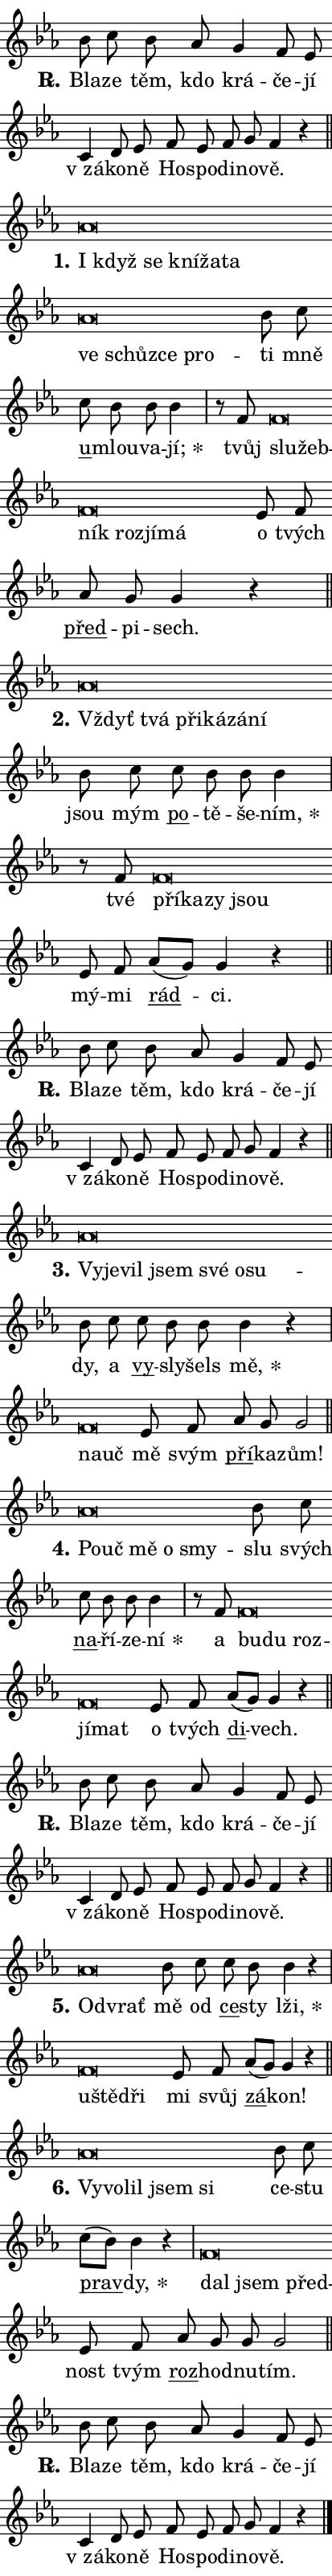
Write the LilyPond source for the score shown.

\version "2.24.0"
\header { tagline = "" }
\paper {
  indent = 0\cm
  top-margin = 0\cm
  right-margin = 0\cm
  bottom-margin = 0\cm
  left-margin = 0\cm
  paper-width = 7\cm
  page-breaking = #ly:one-page-breaking
  system-system-spacing.basic-distance = #11
  score-system-spacing.basic-distance = #11
  ragged-last = ##f
}


%% Author: Thomas Morley
%% https://lists.gnu.org/archive/html/lilypond-user/2020-05/msg00002.html
#(define (line-position grob)
"Returns position of @var[grob} in current system:
   @code{'start}, if at first time-step
   @code{'end}, if at last time-step
   @code{'middle} otherwise
"
  (let* ((col (ly:item-get-column grob))
         (ln (ly:grob-object col 'left-neighbor))
         (rn (ly:grob-object col 'right-neighbor))
         (col-to-check-left (if (ly:grob? ln) ln col))
         (col-to-check-right (if (ly:grob? rn) rn col))
         (break-dir-left
           (and
             (ly:grob-property col-to-check-left 'non-musical #f)
             (ly:item-break-dir col-to-check-left)))
         (break-dir-right
           (and
             (ly:grob-property col-to-check-right 'non-musical #f)
             (ly:item-break-dir col-to-check-right))))
        (cond ((eqv? 1 break-dir-left) 'start)
              ((eqv? -1 break-dir-right) 'end)
              (else 'middle))))

#(define (tranparent-at-line-position vctor)
  (lambda (grob)
  "Relying on @code{line-position} select the relevant enry from @var{vctor}.
Used to determine transparency,"
    (case (line-position grob)
      ((end) (not (vector-ref vctor 0)))
      ((middle) (not (vector-ref vctor 1)))
      ((start) (not (vector-ref vctor 2))))))

noteHeadBreakVisibility =
#(define-music-function (break-visibility)(vector?)
"Makes @code{NoteHead}s transparent relying on @var{break-visibility}"
#{
  \override NoteHead.transparent =
    #(tranparent-at-line-position break-visibility)
#})

#(define delete-ledgers-for-transparent-note-heads
  (lambda (grob)
    "Reads whether a @code{NoteHead} is transparent.
If so this @code{NoteHead} is removed from @code{'note-heads} from
@var{grob}, which is supposed to be @code{LedgerLineSpanner}.
As a result ledgers are not printed for this @code{NoteHead}"
    (let* ((nhds-array (ly:grob-object grob 'note-heads))
           (nhds-list
             (if (ly:grob-array? nhds-array)
                 (ly:grob-array->list nhds-array)
                 '()))
           ;; Relies on the transparent-property being done before
           ;; Staff.LedgerLineSpanner.after-line-breaking is executed.
           ;; This is fragile ...
           (to-keep
             (remove
               (lambda (nhd)
                 (ly:grob-property nhd 'transparent #f))
               nhds-list)))
      ;; TODO find a better method to iterate over grob-arrays, similiar
      ;; to filter/remove etc for lists
      ;; For now rebuilt from scratch
      (set! (ly:grob-object grob 'note-heads)  '())
      (for-each
        (lambda (nhd)
          (ly:pointer-group-interface::add-grob grob 'note-heads nhd))
        to-keep))))

hideNotes = {
  \noteHeadBreakVisibility #begin-of-line-visible
}
unHideNotes = {
  \noteHeadBreakVisibility #all-visible
}

% work-around for resetting accidentals
% https://lilypond.org/doc/v2.23/Documentation/notation/displaying-rhythms#unmetered-music
cadenzaMeasure = {
  \cadenzaOff
  \partial 1024 s1024
  \cadenzaOn
}

#(define-markup-command (accent layout props text) (markup?)
  "Underline accented syllable"
  (interpret-markup layout props
    #{\markup \override #'(offset . 4.3) \underline { #text }#}))

responsum = \markup \concat {
  "R" \hspace #-1.05 \path #0.1 #'((moveto 0 0.07) (lineto 0.9 0.8)) \hspace #0.05 "."
}

\layout {
    \context {
        \Staff
        \remove "Time_signature_engraver"
        \override LedgerLineSpanner.after-line-breaking = #delete-ledgers-for-transparent-note-heads
    }
    \context {
        \Voice {
            \override NoteHead.output-attributes = #'((class . "notehead"))
            \override Hairpin.height = #0.55
        }
    }
    \context {
        \Lyrics {
            \override StanzaNumber.output-attributes = #'((class . "stanzanumber"))
            \override LyricSpace.minimum-distance = #0.9
            \override LyricText.font-name = #"TeX Gyre Schola"
            \override LyricText.font-size = 1
            \override StanzaNumber.font-name = #"TeX Gyre Schola Bold"
            \override StanzaNumber.font-size = 1
        }
    }
}

% magnetic-lyrics.ily
%
%   written by
%     Jean Abou Samra <jean@abou-samra.fr>
%     Werner Lemberg <wl@gnu.org>
%
%   adapted by
%     Jiri Hon <jiri.hon@gmail.com>
%
% Version 2022-Apr-15

% https://www.mail-archive.com/lilypond-user@gnu.org/msg149350.html

#(define (Left_hyphen_pointer_engraver context)
   "Collect syllable-hyphen-syllable occurrences in lyrics and store
them in properties.  This engraver only looks to the left.  For
example, if the lyrics input is @code{foo -- bar}, it does the
following.

@itemize @bullet
@item
Set the @code{text} property of the @code{LyricHyphen} grob between
@q{foo} and @q{bar} to @code{foo}.

@item
Set the @code{left-hyphen} property of the @code{LyricText} grob with
text @q{foo} to the @code{LyricHyphen} grob between @q{foo} and
@q{bar}.
@end itemize

Use this auxiliary engraver in combination with the
@code{lyric-@/text::@/apply-@/magnetic-@/offset!} hook."
   (let ((hyphen #f)
         (text #f))
     (make-engraver
      (acknowledgers
       ((lyric-syllable-interface engraver grob source-engraver)
        (set! text grob)))
      (end-acknowledgers
       ((lyric-hyphen-interface engraver grob source-engraver)
        ;(when (not (grob::has-interface grob 'lyric-space-interface))
          (set! hyphen grob)));)
      ((stop-translation-timestep engraver)
       (when (and text hyphen)
         (ly:grob-set-object! text 'left-hyphen hyphen))
       (set! text #f)
       (set! hyphen #f)))))

#(define (lyric-text::apply-magnetic-offset! grob)
   "If the space between two syllables is less than the value in
property @code{LyricText@/.details@/.squash-threshold}, move the right
syllable to the left so that it gets concatenated with the left
syllable.

Use this function as a hook for
@code{LyricText@/.after-@/line-@/breaking} if the
@code{Left_@/hyphen_@/pointer_@/engraver} is active."
   (let ((hyphen (ly:grob-object grob 'left-hyphen #f)))
     (when hyphen
       (let ((left-text (ly:spanner-bound hyphen LEFT)))
         (when (grob::has-interface left-text 'lyric-syllable-interface)
           (let* ((common (ly:grob-common-refpoint grob left-text X))
                  (this-x-ext (ly:grob-extent grob common X))
                  (left-x-ext
                   (begin
                     ;; Trigger magnetism for left-text.
                     (ly:grob-property left-text 'after-line-breaking)
                     (ly:grob-extent left-text common X)))
                  ;; `delta` is the gap width between two syllables.
                  (delta (- (interval-start this-x-ext)
                            (interval-end left-x-ext)))
                  (details (ly:grob-property grob 'details))
                  (threshold (assoc-get 'squash-threshold details 0.2)))
             (when (< delta threshold)
               (let* (;; We have to manipulate the input text so that
                      ;; ligatures crossing syllable boundaries are not
                      ;; disabled.  For languages based on the Latin
                      ;; script this is essentially a beautification.
                      ;; However, for non-Western scripts it can be a
                      ;; necessity.
                      (lt (ly:grob-property left-text 'text))
                      (rt (ly:grob-property grob 'text))
                      (is-space (grob::has-interface hyphen 'lyric-space-interface))
                      (space (if is-space " " ""))
                      (space-markup (grob-interpret-markup grob " "))
                      (space-size (interval-length (ly:stencil-extent space-markup X)))
                      (extra-delta (if is-space space-size 0))
                      ;; Append new syllable.
                      (ltrt-space (if (and (string? lt) (string? rt))
                                (string-append lt space rt)
                                (make-concat-markup (list lt space rt))))
                      ;; Right-align `ltrt` to the right side.
                      (ltrt-space-markup (grob-interpret-markup
                               grob
                               (make-translate-markup
                                (cons (interval-length this-x-ext) 0)
                                (make-right-align-markup ltrt-space)))))
                 (begin
                   ;; Don't print `left-text`.
                   (ly:grob-set-property! left-text 'stencil #f)
                   ;; Set text and stencil (which holds all collected
                   ;; syllables so far) and shift it to the left.
                   (ly:grob-set-property! grob 'text ltrt-space)
                   (ly:grob-set-property! grob 'stencil ltrt-space-markup)
                   (ly:grob-translate-axis! grob (- (- delta extra-delta)) X))))))))))


#(define (lyric-hyphen::displace-bounds-first grob)
   ;; Make very sure this callback isn't triggered too early.
   (let ((left (ly:spanner-bound grob LEFT))
         (right (ly:spanner-bound grob RIGHT)))
     (ly:grob-property left 'after-line-breaking)
     (ly:grob-property right 'after-line-breaking)
     (ly:lyric-hyphen::print grob)))

squashThreshold = #0.4

\layout {
  \context {
    \Lyrics
    \consists #Left_hyphen_pointer_engraver
    \override LyricText.after-line-breaking =
      #lyric-text::apply-magnetic-offset!
    \override LyricHyphen.stencil = #lyric-hyphen::displace-bounds-first
    \override LyricText.details.squash-threshold = \squashThreshold
    \override LyricHyphen.minimum-distance = 0
    \override LyricHyphen.minimum-length = \squashThreshold
  }
}

squash = \override LyricText.details.squash-threshold = 9999
unSquash = \override LyricText.details.squash-threshold = \squashThreshold

left = \override LyricText.self-alignment-X = #LEFT
unLeft = \revert LyricText.self-alignment-X

starOffset = #(lambda (grob) 
                (let ((x_offset (ly:self-alignment-interface::aligned-on-x-parent grob)))
                  (if (= x_offset 0) 0 (+ x_offset 1.2))))

star = #(define-music-function (syllable)(string?)
"Append star separator at the end of a syllable"
#{
  \once \override LyricText.X-offset = #starOffset
  \lyricmode { \markup {
    #syllable
    \override #'((font-name . "TeX Gyre Schola Bold")) \hspace #0.2 \lower #0.65 \larger "*"
  } }
#})

starAccent = #(define-music-function (syllable)(string?)
"Append star separator at the end of a syllable and make accent"
#{
  \once \override LyricText.X-offset = #starOffset
  \lyricmode { \markup {
    \accent #syllable
    \override #'((font-name . "TeX Gyre Schola Bold")) \hspace #0.2 \lower #0.65 \larger "*"
  } }
#})

breath = #(define-music-function (syllable)(string?)
"Append breathing indicator at the end of a syllable"
#{
  \lyricmode { \markup { #syllable "+" } }
#})

optionalBreath = #(define-music-function (syllable)(string?)
"Append optional breathing indicator at the end of a syllable"
#{
  \lyricmode { \markup { #syllable "(+)" } }
#})


\score {
    <<
        \new Voice = "melody" { \cadenzaOn \key es \major \relative { bes'8 c bes as g4 f8 es \bar "" c4 d8 es \bar "" f es f g f4 r \cadenzaMeasure \bar "||" \break } }
        \new Lyrics \lyricsto "melody" { \lyricmode { \set stanza = \responsum
Bla -- ze těm, kdo krá -- če -- jí "v zá" -- ko -- ně Ho -- spo -- di -- no -- vě. } }
    >>
    \layout {}
}

\score {
    <<
        \new Voice = "melody" { \cadenzaOn \key es \major \relative { as'\breve*1/16 \hideNotes \breve*1/16 \bar "" \breve*1/16 \bar "" \breve*1/16 \bar "" \breve*1/16 \bar "" \breve*1/16 \bar "" \breve*1/16 \bar "" \breve*1/16 \bar "" \breve*1/16 \breve*1/16 \bar "" \unHideNotes bes8 c \bar "" c bes bes bes4 \cadenzaMeasure \bar "|" r8 f8 f\breve*1/16 \hideNotes \breve*1/16 \bar "" \breve*1/16 \bar "" \breve*1/16 \bar "" \breve*1/16 \breve*1/16 \bar "" \unHideNotes es8 f \bar "" as g g4 r \cadenzaMeasure \bar "||" \break } }
        \new Lyrics \lyricsto "melody" { \lyricmode { \set stanza = "1."
\left I \squash když se kní -- ža -- ta ve schůz -- ce pro -- \unLeft \unSquash ti mně \markup \accent u -- mlou -- va -- \star jí; tvůj \left slu -- \squash žeb -- ník roz -- jí -- má \unLeft \unSquash o tvých \markup \accent před -- pi -- sech. } }
    >>
    \layout {}
}

\score {
    <<
        \new Voice = "melody" { \cadenzaOn \key es \major \relative { as'\breve*1/16 \hideNotes \breve*1/16 \bar "" \breve*1/16 \bar "" \breve*1/16 \bar "" \breve*1/16 \breve*1/16 \bar "" \unHideNotes bes8 c \bar "" c bes bes bes4 \cadenzaMeasure \bar "|" r8 f8 f\breve*1/16 \hideNotes \breve*1/16 \bar "" \breve*1/16 \breve*1/16 \bar "" \unHideNotes es8 f \bar "" as[( g)] g4 r \cadenzaMeasure \bar "||" \break } }
        \new Lyrics \lyricsto "melody" { \lyricmode { \set stanza = "2."
\left Vždyť \squash tvá při -- ká -- zá -- ní \unLeft \unSquash jsou mým \markup \accent po -- tě -- še -- \star ním, tvé \left pří -- \squash ka -- zy jsou \unLeft \unSquash mý -- mi \markup \accent rád -- ci. } }
    >>
    \layout {}
}

\score {
    <<
        \new Voice = "melody" { \cadenzaOn \key es \major \relative { bes'8 c bes as g4 f8 es \bar "" c4 d8 es \bar "" f es f g f4 r \cadenzaMeasure \bar "||" \break } }
        \new Lyrics \lyricsto "melody" { \lyricmode { \set stanza = \responsum
Bla -- ze těm, kdo krá -- če -- jí "v zá" -- ko -- ně Ho -- spo -- di -- no -- vě. } }
    >>
    \layout {}
}

\score {
    <<
        \new Voice = "melody" { \cadenzaOn \key es \major \relative { as'\breve*1/16 \hideNotes \breve*1/16 \bar "" \breve*1/16 \bar "" \breve*1/16 \bar "" \breve*1/16 \bar "" \breve*1/16 \breve*1/16 \bar "" \unHideNotes bes8 c \bar "" c bes bes bes4 r \cadenzaMeasure \bar "|" f\breve*1/16 \hideNotes \breve*1/16 \bar "" \unHideNotes es8 f \bar "" as g g2 \cadenzaMeasure \bar "||" \break } }
        \new Lyrics \lyricsto "melody" { \lyricmode { \set stanza = "3."
\left Vy -- \squash je -- vil jsem své o -- su -- \unLeft \unSquash dy, a \markup \accent vy -- sly -- šels \star mě, \left na -- \squash uč \unLeft \unSquash mě svým \markup \accent pří -- ka -- zům! } }
    >>
    \layout {}
}

\score {
    <<
        \new Voice = "melody" { \cadenzaOn \key es \major \relative { as'\breve*1/16 \hideNotes \breve*1/16 \bar "" \breve*1/16 \bar "" \breve*1/16 \breve*1/16 \bar "" \unHideNotes bes8 c \bar "" c bes bes bes4 \cadenzaMeasure \bar "|" r8 f8 f\breve*1/16 \hideNotes \breve*1/16 \bar "" \breve*1/16 \bar "" \breve*1/16 \breve*1/16 \bar "" \unHideNotes es8 f \bar "" as[( g)] g4 r \cadenzaMeasure \bar "||" \break } }
        \new Lyrics \lyricsto "melody" { \lyricmode { \set stanza = "4."
\left Po -- \squash uč mě o smy -- \unLeft \unSquash slu svých \markup \accent na -- ří -- ze -- \star ní a \left bu -- \squash du roz -- jí -- mat \unLeft \unSquash o tvých \markup \accent di -- vech. } }
    >>
    \layout {}
}

\score {
    <<
        \new Voice = "melody" { \cadenzaOn \key es \major \relative { bes'8 c bes as g4 f8 es \bar "" c4 d8 es \bar "" f es f g f4 r \cadenzaMeasure \bar "||" \break } }
        \new Lyrics \lyricsto "melody" { \lyricmode { \set stanza = \responsum
Bla -- ze těm, kdo krá -- če -- jí "v zá" -- ko -- ně Ho -- spo -- di -- no -- vě. } }
    >>
    \layout {}
}

\score {
    <<
        \new Voice = "melody" { \cadenzaOn \key es \major \relative { as'\breve*1/16 \hideNotes \breve*1/16 \bar "" \unHideNotes bes8 c \bar "" c bes bes4 r \cadenzaMeasure \bar "|" f\breve*1/16 \hideNotes \breve*1/16 \breve*1/16 \bar "" \unHideNotes es8 f \bar "" as[( g)] g4 r \cadenzaMeasure \bar "||" \break } }
        \new Lyrics \lyricsto "melody" { \lyricmode { \set stanza = "5."
\left Od -- \squash vrať \unLeft \unSquash mě od \markup \accent ce -- sty \star lži, \left u -- \squash ště -- dři \unLeft \unSquash mi svůj \markup \accent zá -- kon! } }
    >>
    \layout {}
}

\score {
    <<
        \new Voice = "melody" { \cadenzaOn \key es \major \relative { as'\breve*1/16 \hideNotes \breve*1/16 \bar "" \breve*1/16 \bar "" \breve*1/16 \breve*1/16 \bar "" \unHideNotes bes8 c \bar "" c[( bes)] bes4 r \cadenzaMeasure \bar "|" f\breve*1/16 \hideNotes \breve*1/16 \breve*1/16 \bar "" \unHideNotes es8 f \bar "" as g g g2 \cadenzaMeasure \bar "||" \break } }
        \new Lyrics \lyricsto "melody" { \lyricmode { \set stanza = "6."
\left Vy -- \squash vo -- lil jsem si \unLeft \unSquash ce -- stu \markup \accent prav -- \star dy, \left dal \squash jsem před -- \unLeft \unSquash nost tvým \markup \accent roz -- hod -- nu -- tím. } }
    >>
    \layout {}
}

\score {
    <<
        \new Voice = "melody" { \cadenzaOn \key es \major \relative { bes'8 c bes as g4 f8 es \bar "" c4 d8 es \bar "" f es f g f4 r \cadenzaMeasure \bar "||" \break } \bar "|." }
        \new Lyrics \lyricsto "melody" { \lyricmode { \set stanza = \responsum
Bla -- ze těm, kdo krá -- če -- jí "v zá" -- ko -- ně Ho -- spo -- di -- no -- vě. } }
    >>
    \layout {}
}
